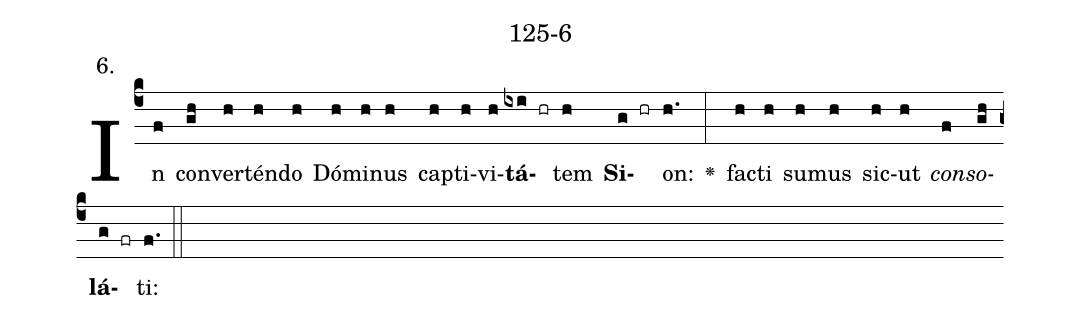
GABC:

name: 125-6;
annotation: 6.;
%%
(c4)In(f) con(gh)ver(h)tén(h)do(h) Dó(h)mi(h)nus(h) cap(h)ti(h)vi(h)<b>tá</b>(ixi hr)tem(h) <b>Si</b>(g hr)on:(h.) <v>\greheightstar</v>(:) fac(h)ti(h) su(h)mus(h) sic(h)ut(h) <i>con</i>(f)<i>so</i>(gh)<b>lá</b>(g fr)ti:(f.) (::)


%E(h) u(h) o(f) u(gh) a(g) e.(f.) (::)
